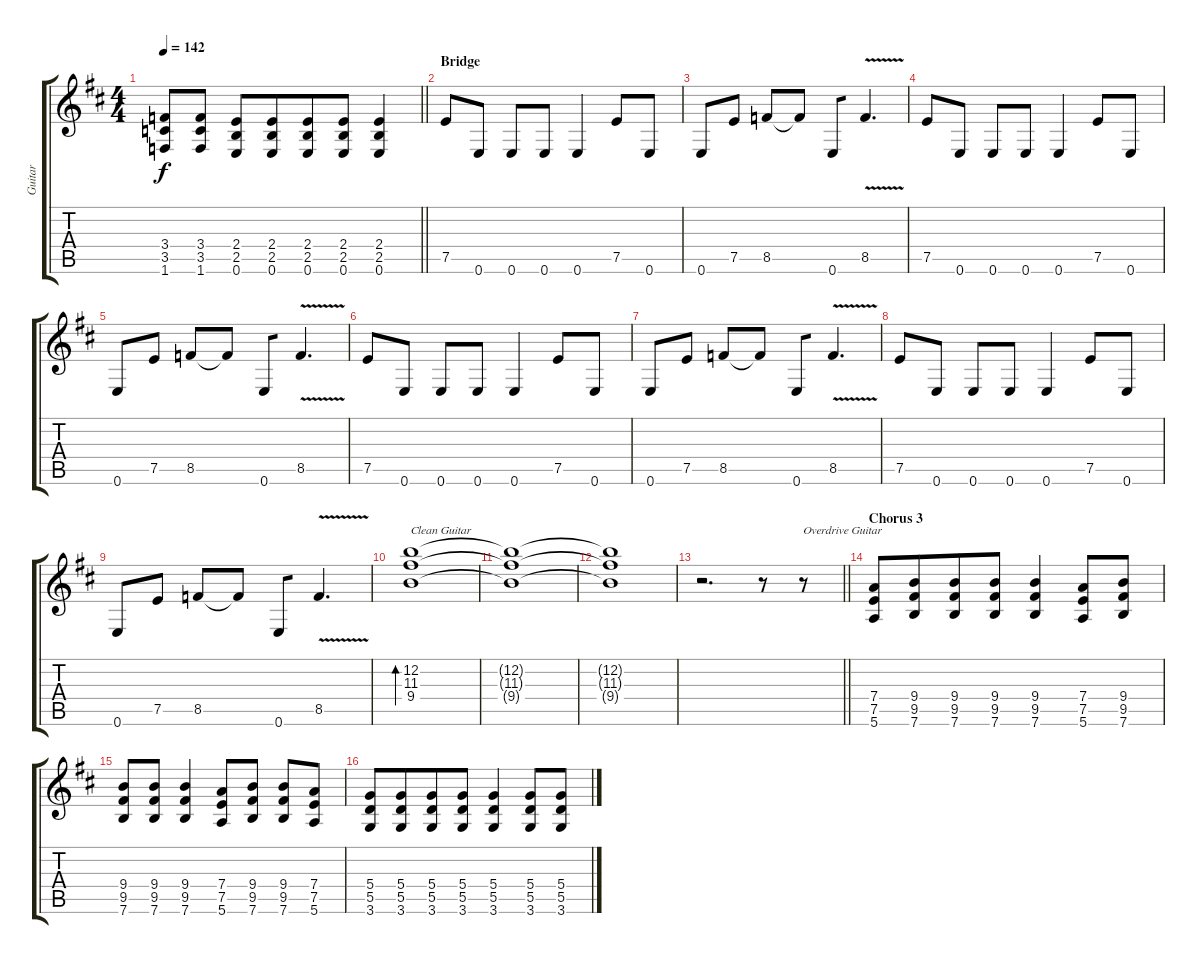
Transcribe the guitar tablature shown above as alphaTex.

\track ("Guitar" "Guitar") {instrument electricguitarclean}
\staff {score tabs}
\tuning (E4 B3 G3 D3 A2 E2) {hide}
\ts (4 4)
\tempo 142
\clef g2
\barLineRight lightlight
\ks d
(3.4 3.5 1.6).8{dy f} (3.4 3.5 1.6).8 (2.4 2.5 0.6).8 (2.4 2.5 0.6).8{beam merge} (2.4 2.5 0.6).8{beam merge} (2.4 2.5 0.6).8{beam merge} (2.4 2.5 0.6).4 |
\section ("" "Bridge")
7.5.8 0.6.8 0.6.8 0.6.8 0.6.4{beam merge} 7.5.8{beam merge} 0.6.8 |
0.6.8 7.5.8 8.5.8 8.5{t}.8 0.6.8{beam merge} 8.5{v}.4{d} |
7.5.8 0.6.8 0.6.8 0.6.8 0.6.4{beam merge} 7.5.8{beam merge} 0.6.8 |
0.6.8 7.5.8 8.5.8 8.5{t}.8 0.6.8{beam merge} 8.5{v}.4{d} |
7.5.8 0.6.8 0.6.8 0.6.8 0.6.4{beam merge} 7.5.8{beam merge} 0.6.8 |
0.6.8 7.5.8 8.5.8 8.5{t}.8 0.6.8{beam merge} 8.5{v}.4{d} |
7.5.8 0.6.8 0.6.8 0.6.8 0.6.4{beam merge} 7.5.8{beam merge} 0.6.8 |
0.6.8 7.5.8 8.5.8 8.5{t}.8 0.6.8{beam merge} 8.5{v}.4{d} |
(12.2 11.3 9.4).1{bd 120 txt "Clean Guitar" volume 0 instrument electricguitarclean} |
(12.2{t} 11.3{t} 9.4{t}).1 |
(12.2{t} 11.3{t} 9.4{t}).1 |
\barLineRight lightlight
r.2{d beam merge} r.8 r.8{txt "Overdrive Guitar" volume 13 instrument overdrivenguitar} |
\section ("" "Chorus 3")
(7.4 7.5 5.6).8{beam merge} (9.4 9.5 7.6).8{beam merge} (9.4 9.5 7.6).8 (9.4 9.5 7.6).8 (9.4 9.5 7.6).4{beam merge} (7.4 7.5 5.6).8 (9.4 9.5 7.6).8 |
(9.4 9.5 7.6).8 (9.4 9.5 7.6).8 (9.4 9.5 7.6).4{beam merge} (7.4 7.5 5.6).8{beam merge} (9.4 9.5 7.6).8 (9.4 9.5 7.6).8 (7.4 7.5 5.6).8 |
(5.4 5.5 3.6).8 (5.4 5.5 3.6).8{beam merge} (5.4 5.5 3.6).8{beam merge} (5.4 5.5 3.6).8{beam merge} (5.4 5.5 3.6).4 (5.4 5.5 3.6).8{beam merge} (5.4 5.5 3.6).8
